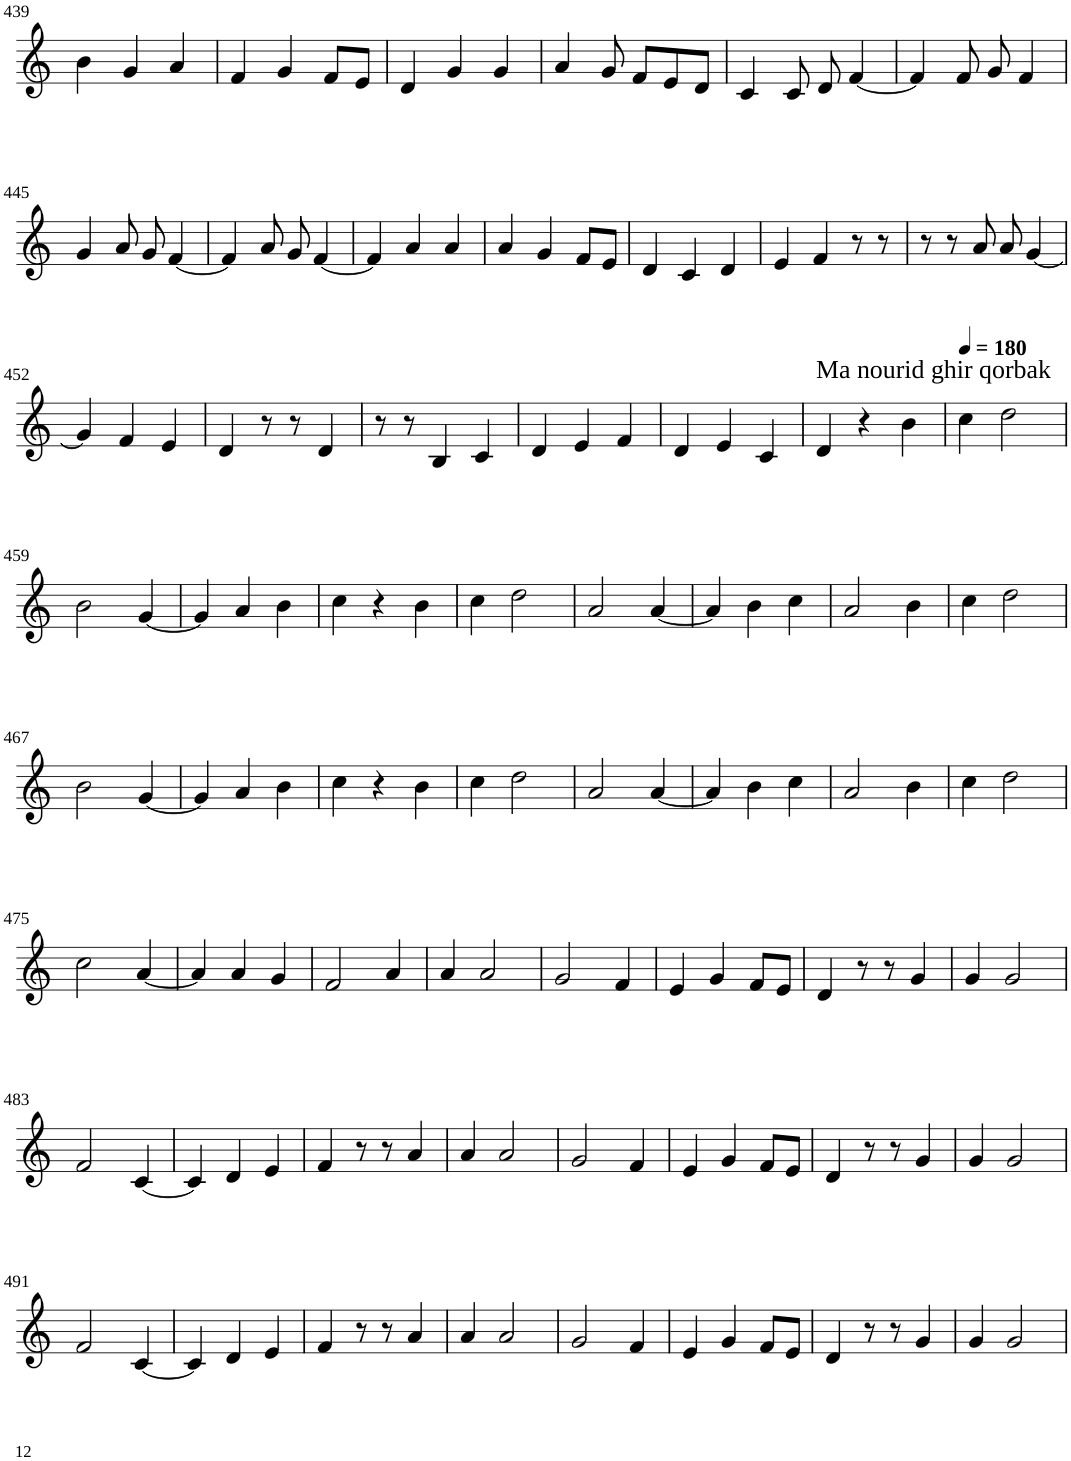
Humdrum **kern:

**kern
*part1
*staff1
*I"Violin
!!LO:PB:g=z
*clefG2
*k[]
*M6/8
=439
4b\
4g/
4a/
=440
4f/
4g/
8f/L
8e/J
=441
4d/
4g/
4g/
=442
4a/
8g/
8f/L
8e/
8d/J
=443
4c/
8c/
8d/
[4f/
=444
4f/]
8f/
8g/
4f/
!!LO:LB:g=z
=445
4g/
8a/
8g/
[4f/
=446
4f/]
8a/
8g/
[4f/
=447
4f/]
4a/
4a/
=448
4a/
4g/
8f/L
8e/J
=449
4d/
4c/
4d/
=450
4e/
4f/
8r
8r
=451
8r
8r
8a/
8a/
[4g/
!!LO:LB:g=z
=452
4g/]
4f/
4e/
=453
4d/
8r
8r
4d/
=454
8r
8r
4B/
4c/
=455
4d/
4e/
4f/
=456
4d/
4e/
4c/
=457
!LO:TX:a:t=Ma nourid ghir qorbak
4d/
4r
4b\
=458
*MM180
4cc\
2dd\
!!LO:LB:g=z
=459
2b\
[4g/
=460
4g/]
4a/
4b\
=461
4cc\
4r
4b\
=462
4cc\
2dd\
=463
2a/
[4a/
=464
4a/]
4b\
4cc\
=465
2a/
4b\
=466
4cc\
2dd\
!!LO:LB:g=z
=467
2b\
[4g/
=468
4g/]
4a/
4b\
=469
4cc\
4r
4b\
=470
4cc\
2dd\
=471
2a/
[4a/
=472
4a/]
4b\
4cc\
=473
2a/
4b\
=474
4cc\
2dd\
!!LO:LB:g=z
=475
2cc\
[4a/
=476
4a/]
4a/
4g/
=477
2f/
4a/
=478
4a/
2a/
=479
2g/
4f/
=480
4e/
4g/
8f/L
8e/J
=481
4d/
8r
8r
4g/
=482
4g/
2g/
!!LO:LB:g=z
=483
2f/
[4c/
=484
4c/]
4d/
4e/
=485
4f/
8r
8r
4a/
=486
4a/
2a/
=487
2g/
4f/
=488
4e/
4g/
8f/L
8e/J
=489
4d/
8r
8r
4g/
=490
4g/
2g/
!!LO:LB:g=z
=491
2f/
[4c/
=492
4c/]
4d/
4e/
=493
4f/
8r
8r
4a/
=494
4a/
2a/
=495
2g/
4f/
=496
4e/
4g/
8f/L
8e/J
=497
4d/
8r
8r
4g/
=498
4g/
2g/
=
*-
